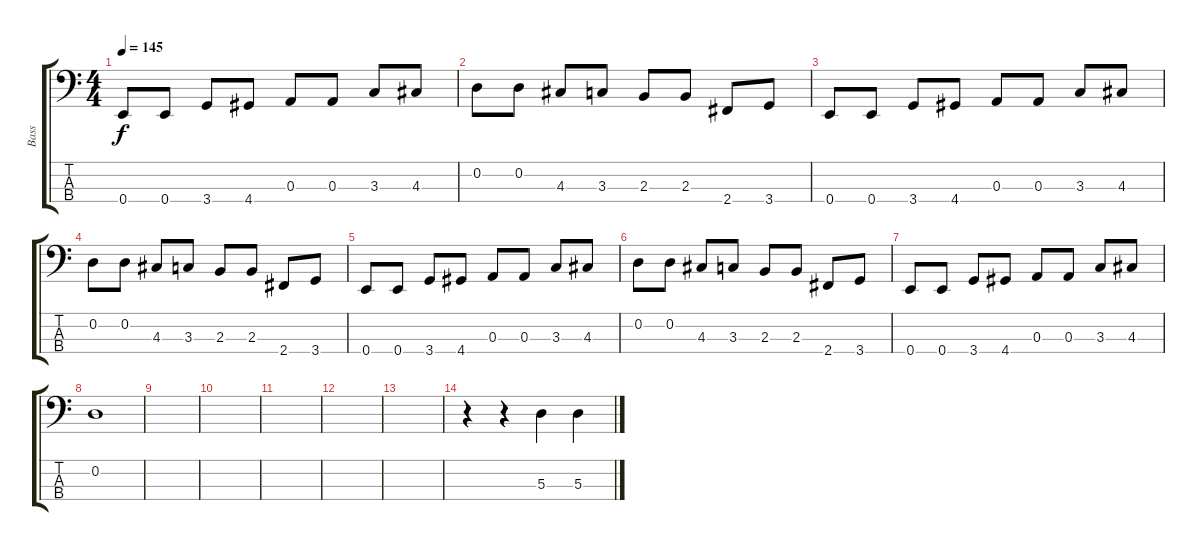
\track ("Bass" "Bass") {instrument electricbassfinger}
\staff {score tabs}
\tuning (G2 D2 A1 E1) {hide}
\ts (4 4)
\tempo 145
\clef f4
\ks c
0.4.8{dy f} 0.4.8 3.4.8 4.4.8 0.3.8 0.3.8 3.3.8 4.3.8 |
0.2.8 0.2.8 4.3.8 3.3.8 2.3.8 2.3.8 2.4.8 3.4.8 |
0.4.8 0.4.8 3.4.8 4.4.8 0.3.8 0.3.8 3.3.8 4.3.8 |
0.2.8 0.2.8 4.3.8 3.3.8 2.3.8 2.3.8 2.4.8 3.4.8 |
0.4.8 0.4.8 3.4.8 4.4.8 0.3.8 0.3.8 3.3.8 4.3.8 |
0.2.8 0.2.8 4.3.8 3.3.8 2.3.8 2.3.8 2.4.8 3.4.8 |
0.4.8 0.4.8 3.4.8 4.4.8 0.3.8 0.3.8 3.3.8 4.3.8 |
0.2.1 |
|
|
|
|
|
r.4 r.4 5.3.4 5.3.4
